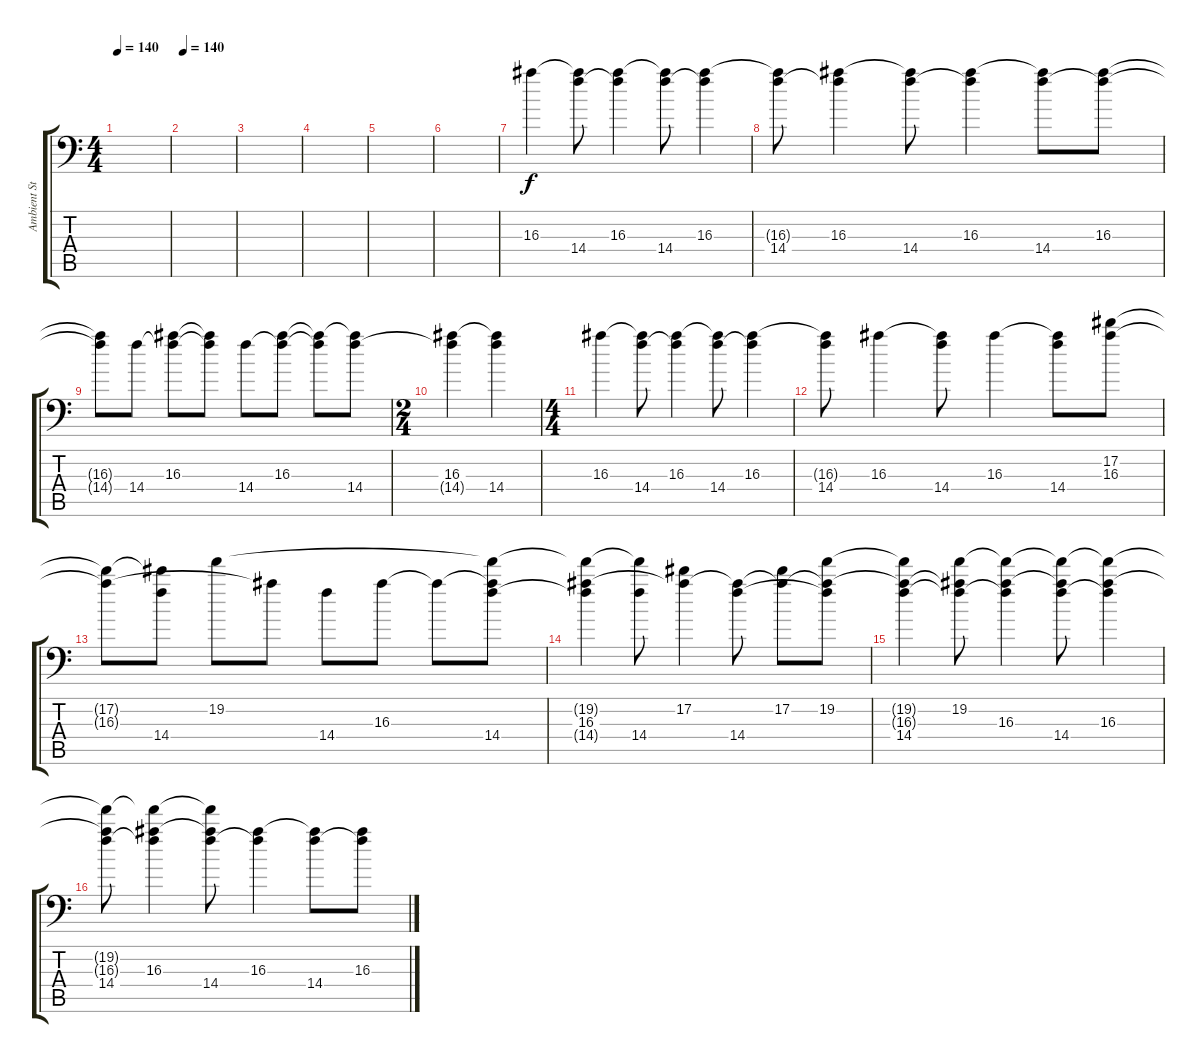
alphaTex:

\track ("Ambient String 2" "Ambient St") {instrument acousticguitarsteel}
\staff {score tabs}
\tuning (Eb4 Bb3 Gb3 Eb3 Bb2 F2 Bb-1) {hide}
\ts (4 4)
\tempo 140
\clef f4
\ks c
|
\tempo 140
|
|
|
|
|
16.3.4 (16.3{t} 14.4).8 (16.3 14.4{t}).4 (16.3{t} 14.4).8 (16.3 14.4{t}).4 |
(16.3{t} 14.4).8 (16.3 14.4{t}).4 (16.3{t} 14.4).8 (16.3 14.4{t}).4 (16.3{t} 14.4).8 (16.3 14.4{t}).8 |
(16.3{t} 14.4{t}).8 14.4.8 (16.3 14.4{t}).8 (16.3{t} 14.4{t}).8 14.4.8 (16.3 14.4{t}).8 (16.3{t} 14.4{t}).8 (16.3{t} 14.4).8 |
\ts (2 4)
(16.3 14.4{t}).4 (16.3{t} 14.4).4 |
\ts (4 4)
16.3.4 (16.3{t} 14.4).8 (16.3 14.4{t}).4 (16.3{t} 14.4).8 (16.3 14.4{t}).4 |
(16.3{t} 14.4).8 16.3.4 (16.3{t} 14.4).8 16.3.4 (16.3{t} 14.4).8 (17.2 16.3).8 |
(17.2{t} 16.3{t}).8 (17.2{t} 14.4).8 19.2.8 16.3{t}.8 14.4.8 16.3.8 16.3{t}.8 (19.2{t} 16.3{t} 14.4).8 |
(19.2{t} 16.3 14.4{t}).4 (19.2{t} 14.4).8 (17.2 16.3{t}).4 (16.3{t} 14.4).8 (17.2 16.3{t}).8 (19.2 16.3{t} 14.4{t}).8 |
(19.2{t} 16.3{t} 14.4).4 (19.2 16.3{t} 14.4{t}).8 (19.2{t} 16.3 14.4{t}).4 (19.2{t} 16.3{t} 14.4).8 (19.2{t} 16.3 14.4{t}).4 |
(19.2{t} 16.3{t} 14.4).8 (19.2{t} 16.3 14.4{t}).4 (19.2{t} 16.3{t} 14.4).8 (16.3 14.4{t}).4 (16.3{t} 14.4).8 (16.3 14.4{t}).8
